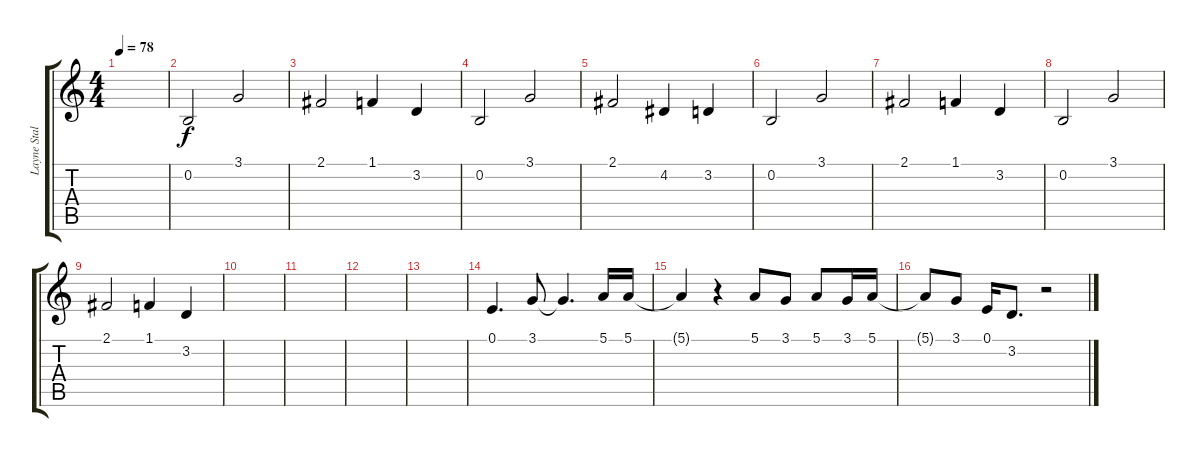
\track ("Layne Staley - Lead Vocals" "Layne Stal") {instrument lead1square}
\staff {score tabs}
\tuning (E4 B3 G3 D3 A2 D2) {hide}
\ts (4 4)
\tempo 78
\clef g2
\ks c
|
0.2.2 3.1.2 |
2.1.2 1.1.4 3.2.4 |
0.2.2 3.1.2 |
2.1.2 4.2.4 3.2.4 |
0.2.2 3.1.2 |
2.1.2 1.1.4 3.2.4 |
0.2.2 3.1.2 |
2.1.2 1.1.4 3.2.4 |
|
|
|
|
0.1.4{d} 3.1.8 3.1{t}.4{d} 5.1.16 5.1.16 |
5.1{t}.4 r.4 5.1.8 3.1.8 5.1.8 3.1.16 5.1.16 |
5.1{t}.8 3.1.8 0.1.16 3.2.8{d} r.2
